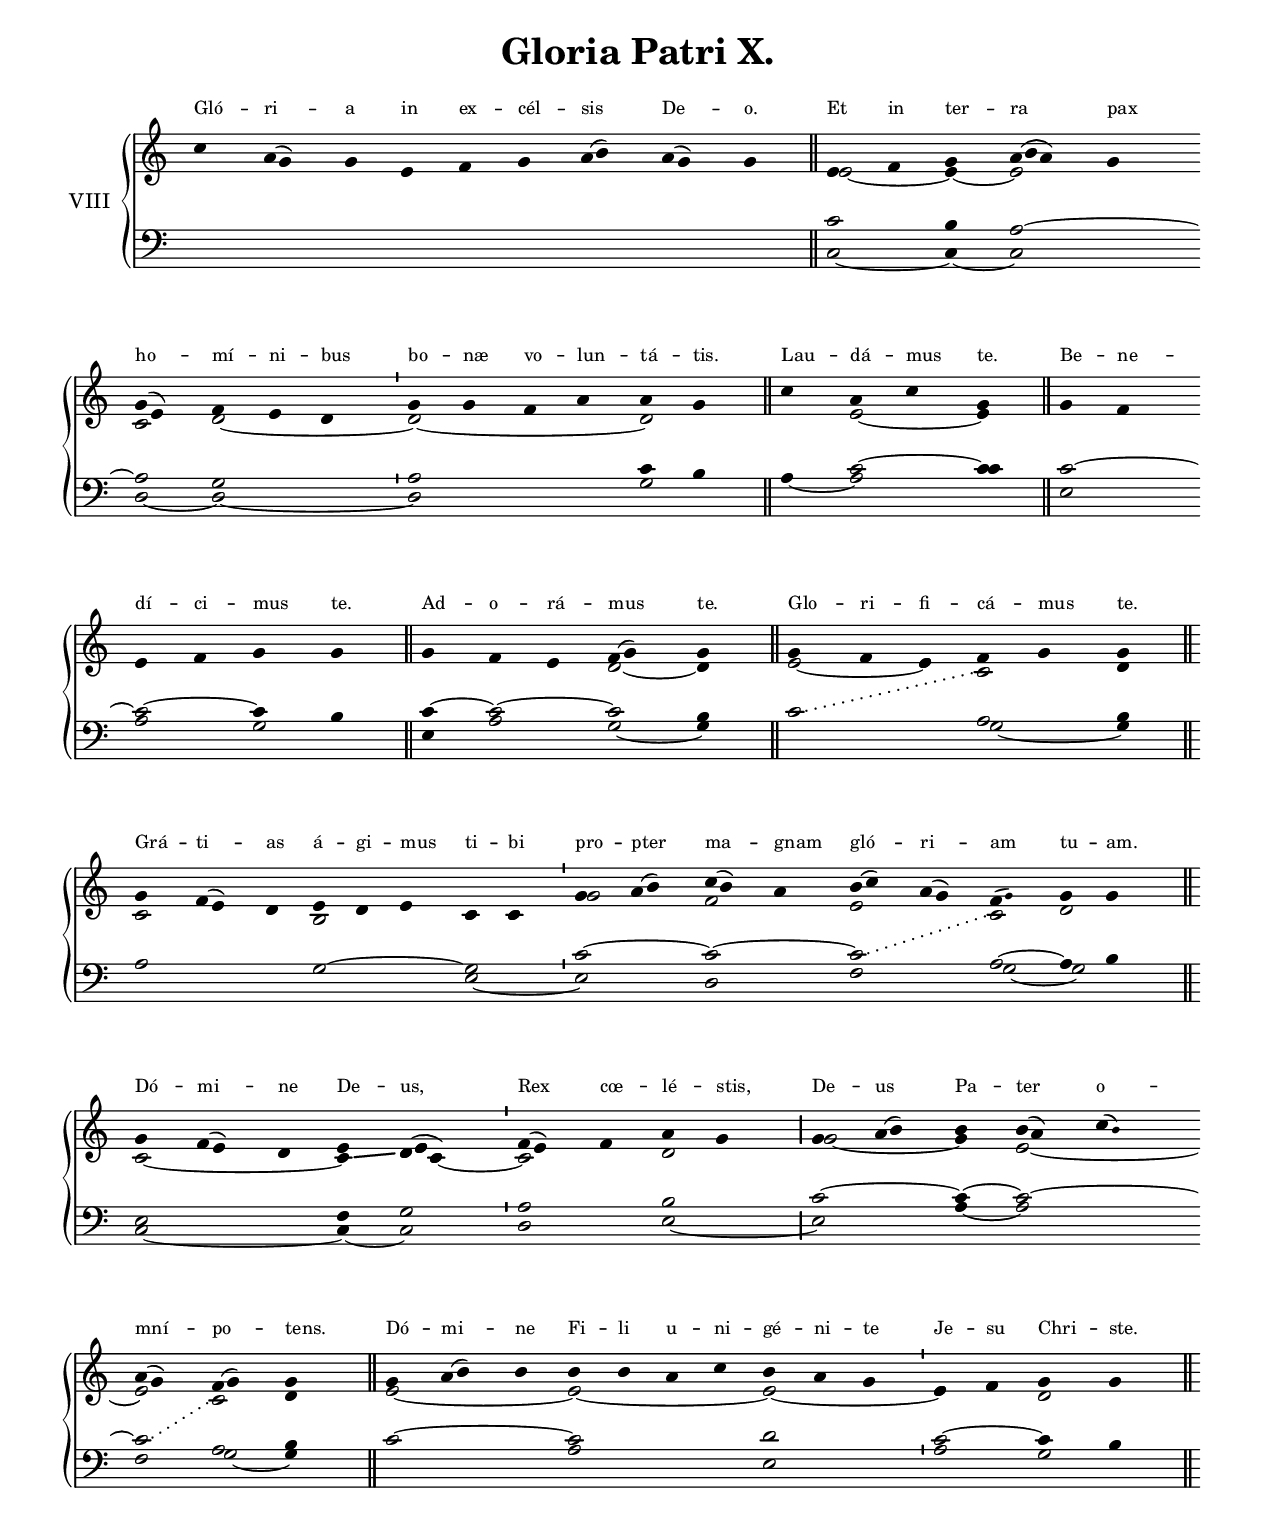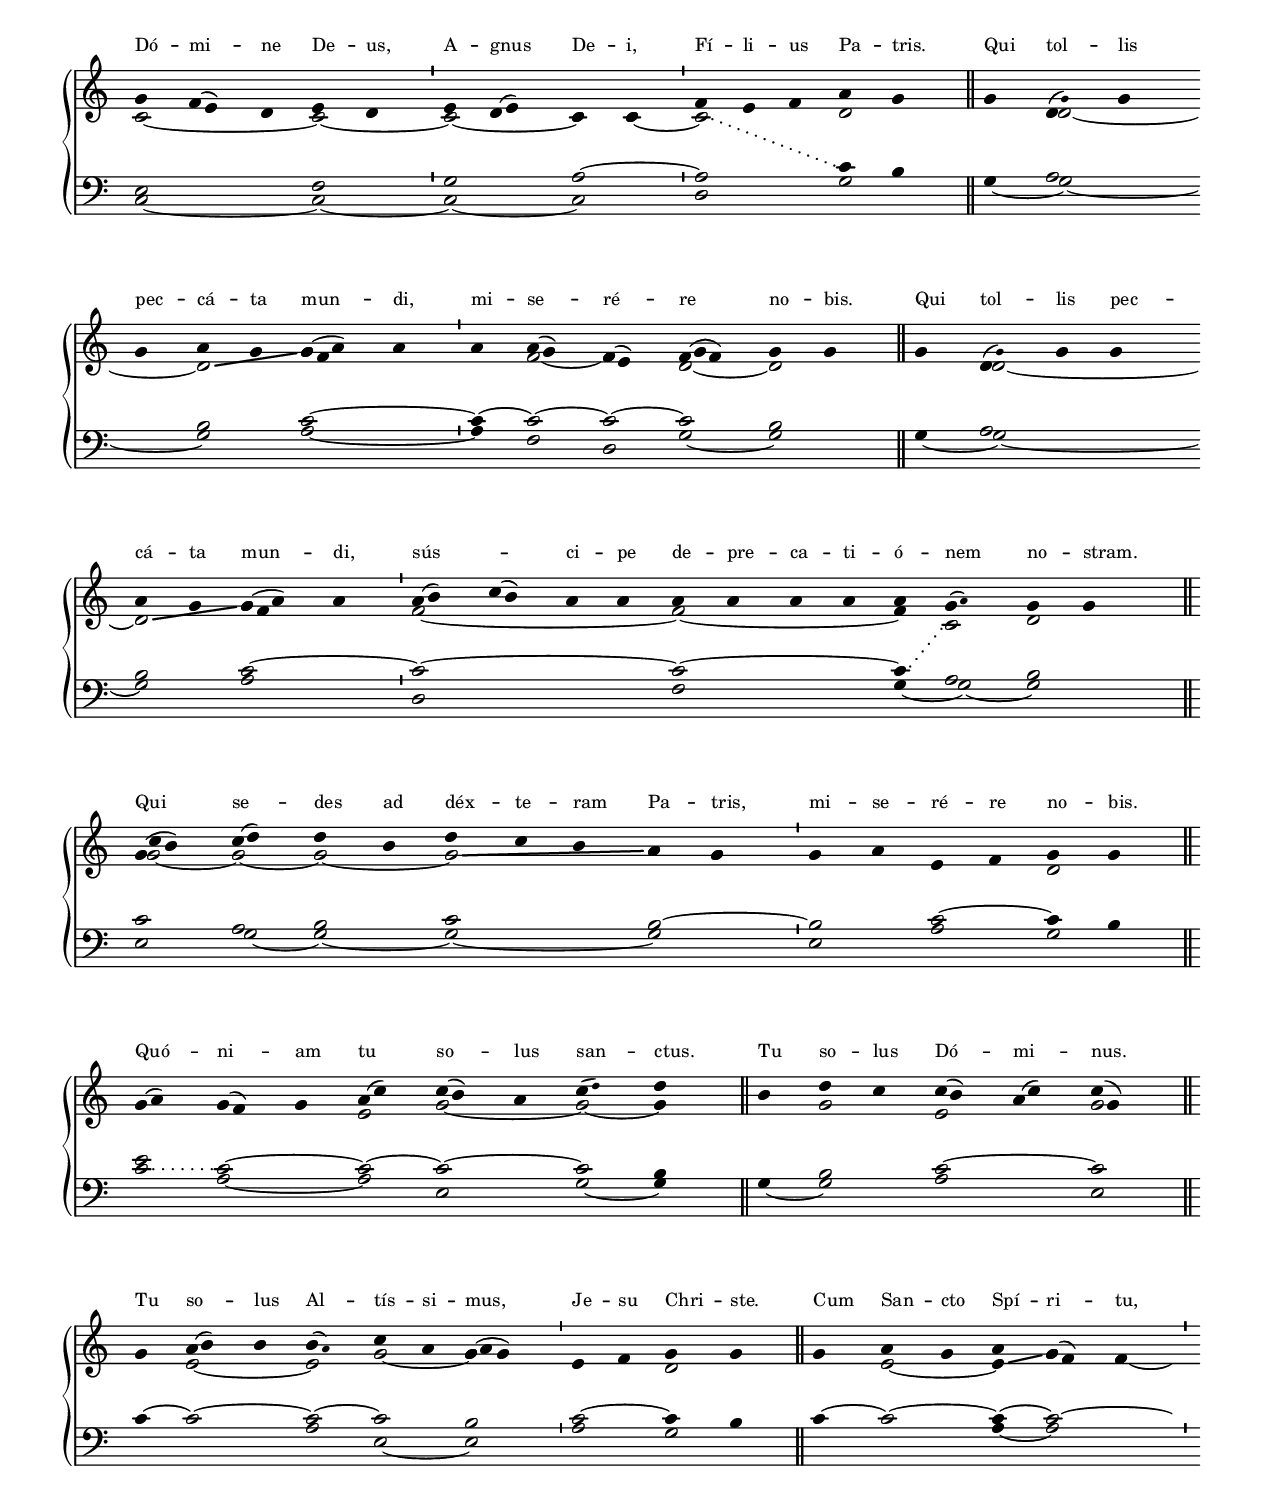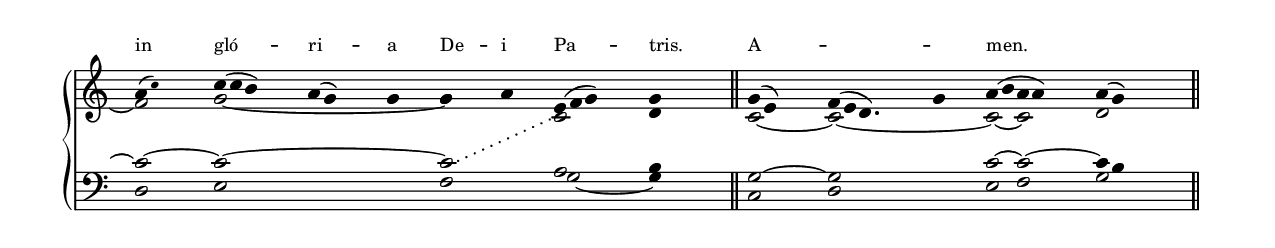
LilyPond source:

\version "2.18"
\include "gregorian.ly"
\include "noh2.ily"

%Page reference: page v.59
%(volume.page)

global = {
 \key g \mixolydian
 \cadenzaOn 
 \override Glissando #'thickness = #2.0
}

\header {
  title = \markup \center-column {"Gloria Patri X." \vspace #1 }
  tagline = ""
  composer = ""
}

\paper {
 #(include-special-characters)
  oddHeaderMarkup = \markup \fill-line {
    \line {}
    \center-column {
      \on-the-fly #first-page     " "
      \on-the-fly #not-first-page ""
    }
    \line { \on-the-fly #print-page-number-check-first \fromproperty #'page:page-number-string }
  }
  evenHeaderMarkup = \markup \fill-line {
    \line { \on-the-fly #print-page-number-check-first \fromproperty #'page:page-number-string }
    \center-column { "" }
    \line {}
  }
}

chantText = \lyricmode {
Gló -- ri -- a in ex -- cél -- sis De -- o. 
Et in ter -- ra pax ho -- mí -- ni -- bus bo -- næ vo -- lun -- tá -- tis. 
Lau -- dá -- mus te. 
Be -- ne -- dí -- ci -- mus te. 
Ad -- o -- rá -- mus te. 
Glo -- ri -- fi -- cá -- mus te. 
Grá -- ti -- as á -- gi -- mus ti -- bi pro -- pter ma -- gnam gló -- ri -- am tu -- am. 
Dó -- mi -- ne De -- us, Rex cœ -- lé -- stis, 
De -- us Pa -- ter o -- mní -- po -- tens. 
Dó -- mi -- ne Fi -- li u -- ni -- gé -- ni -- te Je -- su Chri -- ste. 
Dó -- mi -- ne De -- us, A -- gnus De -- i, Fí -- li -- us Pa -- tris. 
Qui tol -- lis pec -- cá -- ta mun -- di, mi -- se -- ré -- re no -- bis. 
Qui tol -- lis pec -- cá -- ta mun -- di, sús -- _ ci -- pe de -- pre -- ca -- ti -- ó -- nem no -- stram. 
Qui se -- des ad déx -- te -- ram Pa -- tris, mi -- se -- ré -- re no -- bis. 
Quó -- ni -- am tu so -- lus san -- ctus. 
Tu so -- lus Dó -- mi -- nus. 
Tu so -- lus Al -- tís -- si -- mus, Je -- su Chri -- ste. 
Cum San -- cto Spí -- ri -- tu, in gló -- ri -- a De -- i Pa -- tris. 
A -- _ _ men. }

chantMusic = {
\tieDown   c''4 a'4 ( g'4) g'4 e'4 f'4 g'4 a'4 ( b'4) a'4 ( g'4) g'4 \finalis
 e'4 f'4 g'4 a'4 ( b'4 a'4) g'4 \forceBreak
 g'4 ( e'4) f'4 e'4 d'4 \divisioMinima
 g'4 g'4 f'4 a'4 a'4 g'4 \finalis
 c''4 a'4 c''4 g'4 \finalis
 g'4 f'4 \forceBreak
 e'4 f'4 g'4 g'4 \finalis
 g'4 f'4 e'4 f'4 ( g'4) g'4 \finalis
 g'4 f'4 e'4 f'4 g'4 g'4 \finalis
 \forceBreak
 g'4 f'4 ( e'4) d'4 e'4 d'4 e'4 c'4 c'4 \divisioMinima
 g'4 a'4 ( b'4) c''4 ( b'4) a'4 b'4 ( c''4) a'4 ( g'4) f'4 ( \once \tweak #'font-size #-4 g' ) g'4 g'4 \finalis
 \forceBreak
 g'4 f'4 ( e'4) d'4 e'4 d'4 ( e'4 c'4) \divisioMinima
 f'4 ( e'4) f'4 a'4 g'4 \divisioMaior
 g'4 a'4 ( b'4) b'4 b'4 ( a'4) c''4 ( \once \tweak #'font-size #-4 b' ) \forceBreak
 a'4 ( g'4) f'4 ( g'4) g'4 \finalis
 g'4 a'4 ( b'4) b'4 b'4 b'4 a'4 c''4 b'4 a'4 g'4 \divisioMinima
 e'4 f'4 g'4 g'4 \finalis
 \forceBreak
 g'4 f'4 ( e'4) d'4 e'4 d'4 \divisioMinima
 e'4 d'4 ( e'4) c'4 c'4 \divisioMinima
 f'4 e'4 f'4 a'4 g'4 \finalis
 g'4 d'4 ( \once \tweak #'font-size #-4 g' ) g'4 \forceBreak
 g'4 a'4 g'4 g'4 ( f'4 a'4) a'4 \divisioMinima
 a'4 a'4 ( g'4) f'4 ( e'4) f'4 ( g'4 f'4) g'4 g'4 \finalis
 g'4 d'4 ( \once \tweak #'font-size #-4 g' ) g'4 g'4 \forceBreak
 a'4 g'4 g'4 ( f'4 a'4) a'4 \divisioMinima
 a'4 ( b'4) c''4 ( b'4) a'4 a'4 a'4 a'4 a'4 a'4 a'4 g'4 ( \once \tweak #'font-size #-4 a' ) g'4 g'4 \finalis
 \forceBreak
 g'4 ( c''4 b'4) c''4 ( d''4) d''4 b'4 d''4 c''4 b'4 a'4 g'4 \divisioMinima
 g'4 a'4 e'4 f'4 g'4 g'4 \finalis
 \forceBreak
 g'4 ( a'4) g'4 ( f'4) g'4 a'4 ( c''4) c''4 ( b'4) a'4 c''4 ( \once \tweak #'font-size #-4 d'' ) d''4 \finalis
 b'4 d''4 c''4 c''4 ( b'4) a'4 ( c''4) c''4 ( g'4) \finalis
 \forceBreak
 g'4 a'4 ( b'4) b'4 b'4 ( \once \tweak #'font-size #-4 a' ) c''4 a'4 g'4 ( a'4 g'4) \divisioMinima
 e'4 f'4 g'4 g'4 \finalis
 g'4 a'4 g'4 a'4 g'4 ( f'4) f'4 \divisioMinima
 \forceBreak
 a'4 ( \once \tweak #'font-size #-4 c'' ) c''4 ( c''4 b'4) a'4 ( g'4) g'4 g'4 a'4 e'4 ( f'4 g'4) g'4 \finalis
 g'4 ( e'4) f'4 ( e'4 d'4.) g'4 a'4 ( b'4 a'4 a'4) a'4 ( g'4) \finalis

}

altoMusic = {
r2*12/2 \finalis
e'2 ~ e'4 ~ e'2*4/2 c'2 d'2*3/2 ~ \divisioMinima
d'2*4/2 ~ d'2 \finalis
r4 e'2 ~ e'4 \finalis
r2*6/2 \finalis
r2*3/2 d'2 ~ d'4 \finalis
e'2 ~ e'4 c'2 d'4 \finalis
c'2*4/2 b2*3/2 c'4 c'4 \divisioMinima
g'2*3/2 f'2*3/2 e'2*4/2 c'2 d'2 \finalis
c'2*4/2 ~ c'4 -\tweak Glissando.Y-offset #-0.8 \glissando d'4 e'4 c'4 ~ \divisioMinima
c'2*3/2 d'2 \divisioMaior
g'2*3/2 ~ g'4 e'2*4/2 ~ e'2 c'2 d'4 \finalis
e'2*4/2 ~ e'2*4/2 ~ e'2*3/2 ~ \divisioMinima
e'4 f'4 d'2 \finalis
c'2*4/2 ~ c'2 ~ \divisioMinima
c'2*3/2 ~ c'4 c'4 ~ \divisioMinima
c'2*3/2 d'2 \finalis
r4 d'2*4/2 ~ d'2 -\tweak Glissando.Y-offset #-0.8 \glissando g'4 r2*3/2 \divisioMinima
r4 f'2 ~ f'4 r4 d'2*3/2 ~ d'2 \finalis
r4 d'2*4/2 ~ d'2 -\tweak Glissando.Y-offset #-0.8 \glissando g'4 r2*3/2 \divisioMinima
f'2*6/2 ~ f'2*4/2 ~ f'4 c'2 d'2 \finalis
g'2*3/2 ~ g'2 ~ g'2 ~ g'2*3/2 -\tweak Glissando.Y-offset #-0.8 \glissando a'4 g'4 \divisioMinima
r2*4/2 d'2 \finalis
r2*5/2 e'2 g'2*3/2 ~ g'2 ~ g'4 \finalis
r4 g'2 e'2*4/2 g'2 \finalis
r4 e'2*3/2 ~ e'2 g'2 ~ g'4 r2 \divisioMinima
r2 d'2 \finalis
r4 e'2 ~ e'4 -\tweak Glissando.Y-offset #-0.8 \glissando g'4 f'4 f'4 ~ \divisioMinima
f'2 g'2*6/2 ~ g'4 r4 c'2*3/2 d'4 \finalis
c'2 ~ c'2*9/4 ~ c'2 ~ c'2 d'2 \finalis
}

tenorMusic = {
r2*12/2 \finalis
c'2 b4 a2*4/2 ~ a2 g2*3/2 \divisioMinima
a2*4/2 c'4 b4 \finalis
r4 c'2 ~ c'4 \finalis
c'2 ~ c'2 ~ c'4 b4 \finalis
c'4 ~ c'2 ~ c'2 b4 \finalis
c'2*3/2 a2 b4 \finalis
a2*4/2 g2*3/2 ~ g2 \divisioMinima
c'2*3/2 ~ c'2*3/2 ~ c'2*4/2 a2 ~ a4 b4 \finalis
e2*4/2 f4 g2*3/2 \divisioMinima
a2*3/2 b2 \divisioMaior
c'2*3/2 ~ c'4 ~ c'2*4/2 ~ c'2 a2 b4 \finalis
c'2*4/2 ~ c'2*4/2 d'2*3/2 \divisioMinima
c'2 ~ c'4 b4 \finalis
e2*4/2 f2 \divisioMinima
g2*3/2 a2 ~ \divisioMinima
a2*3/2 c'4 b4 \finalis
r4 a2*4/2 b2 c'2*4/2 ~ \divisioMinima
c'4 ~ c'2 ~ c'2 ~ c'2*3/2 b2 \finalis
r4 a2*4/2 b2 c'2*4/2 ~ \divisioMinima
c'2*6/2 ~ c'2*4/2 ~ c'4 a2 b2 \finalis
c'2*3/2 a2 b2 c'2*3/2 b2 ~ \divisioMinima
b2 c'2 ~ c'4 b4 \finalis
e'2 c'2*3/2 ~ c'2 ~ c'2*3/2 ~ c'2 b4 \finalis
r4 b2 c'2*4/2 ~ c'2 \finalis
c'4 ~ c'2*3/2 ~ c'2 ~ c'2 b2*3/2 \divisioMinima
c'2 ~ c'4 b4 \finalis
c'4 ~ c'2 ~ c'4 ~ c'2*3/2 ~ \divisioMinima
c'2 ~ c'2*6/2 ~ c'2 a2*3/2 b4 \finalis
g2 ~ g2*9/4 c'2 ~ c'2 ~ c'4 b4 \finalis
}

bassMusic = {
r2*12/2 \finalis
c2 ~ c4 ~ c2*4/2 d2 ~ d2*3/2 ~ \divisioMinima
d2*4/2 g2 \finalis
a4 ~ a2 \shiftRight c'4 \finalis
e2 a2 g2 \finalis
e4 a2 g2 ~ g4 \finalis
r2*3/2 g2 ~ g4 \finalis
r2*4/2 r2*3/2 e2 ~ \divisioMinima
e2*3/2 d2*3/2 f2*4/2 g2 ~ g2 \finalis
c2*4/2 ~ c4 ~ c2*3/2 \divisioMinima
d2*3/2 e2 ~ \divisioMaior
e2*3/2 a4 ~ a2*4/2 f2 g2 ~ g4 \finalis
r2*4/2 a2*4/2 e2*3/2 \divisioMinima
a2 g2 \finalis
c2*4/2 ~ c2 ~ \divisioMinima
c2*3/2 ~ c2 \divisioMinima
d2*3/2 g2 \finalis
g4 ~ g2*4/2 ~ g2 a2*4/2 ~ \divisioMinima
a4 f2 d2 g2*3/2 ~ g2 \finalis
g4 ~ g2*4/2 ~ g2 a2*4/2 \divisioMinima
d2*6/2 f2*4/2 g4 ~ g2 ~ g2 \finalis
e2*3/2 g2 ~ g2 ~ g2*3/2 ~ g2 \divisioMinima
e2 a2 g2 \finalis
c'2 a2*3/2 ~ a2 e2*3/2 g2 ~ g4 \finalis
g4 ~ g2 a2*4/2 e2 \finalis
r2*4/2 a2 e2 ~ e2*3/2 \divisioMinima
a2 g2 \finalis
r4 r2 a4 ~ a2*3/2 \divisioMinima
d2 e2*6/2 f2 g2*3/2 ~ g4 \finalis
c2 d2*9/4 e2 f2 g2 \finalis
}

voiceLines = {
\voiceLineStyle


s2*46/2
\allowVoiceLineBreak
\voiceLine "down" "up" c'2*3/2 c'2*1/2


s2*17/2
\allowVoiceLineBreak
\voiceLine "down" "up" c'2*4/2 c'2*1/2


s2*24/2
\allowVoiceLineBreak
\voiceLine "down" "up" c'2*2/2 c'2*1/2


s2*28/2
\allowVoiceLineBreak
\voiceLine "up" "down" c'2*3/2 c'2*1/2


s2*43/2
\allowVoiceLineBreak
\voiceLine "down" "up" c'2*1/2 c'2*1/2


s2*21/2
\allowVoiceLineBreak
\voiceLine "down" "down" c'2*2/2 c'2*1/2


s2*49/2
\allowVoiceLineBreak
\voiceLine "down" "up" c'2*2/2 c'2*1/2


}

\score{
  <<
    \new Lyrics
    \new GrandStaff <<
      \set GrandStaff.autoBeaming = ##f
      \set GrandStaff.instrumentName = \markup \center-column {
        "VIII"
      }
      \new Staff = up <<
        \new Voice = "chant" {
          \voiceOne \global \chantMusic
        }
        \new Voice {
          \voiceTwo \global \altoMusic
        }
      >>

      \new Staff = down <<
        \clef bass
        \new Voice {
          \voiceOne \global \tenorMusic
        }
        \new Voice {
          \voiceTwo \global \bassMusic
        }
	\new Voice {
        \voiceThree \global \voiceLines
        }
      >>
    >>
    \context Lyrics {
      \lyricsto chant {
      \chantText
    }
    }
  >>
}
